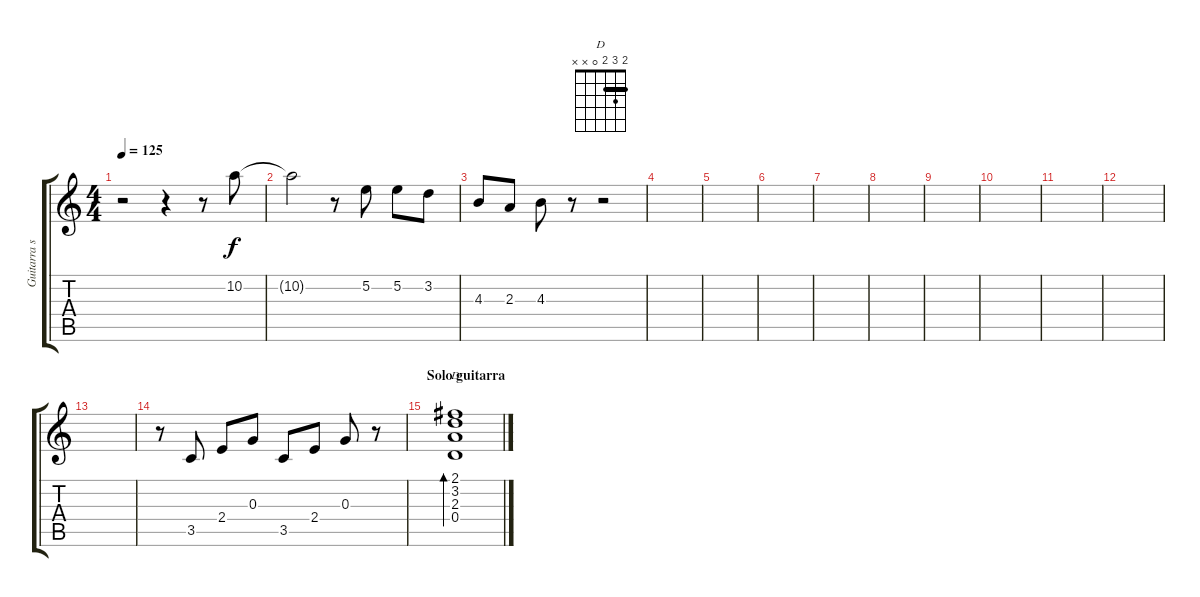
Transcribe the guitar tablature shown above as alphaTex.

\track ("Guitarra solista" "Guitarra s") {instrument acousticguitarsteel}
\staff {score tabs}
\tuning (E4 B3 G3 D3 A2 E2) {hide}
\chord ("D" 2 3 2 0 x x) {barre 2}
\ts (4 4)
\tempo 125
\clef g2
\ks c
r.2{dy f} r.4 r.8 10.2.8 |
10.2{t}.2 r.8 5.2.8 5.2.8 3.2.8 |
4.3.8 2.3.8 4.3.8 r.8 r.2 |
|
|
|
|
|
|
|
|
|
|
r.8 3.5.8 2.4.8 0.3.8 3.5.8 2.4.8 0.3.8 r.8 |
\section ("" "Solo guitarra")
(2.1 3.2 2.3 0.4).1{bd 240 ch "D"}
